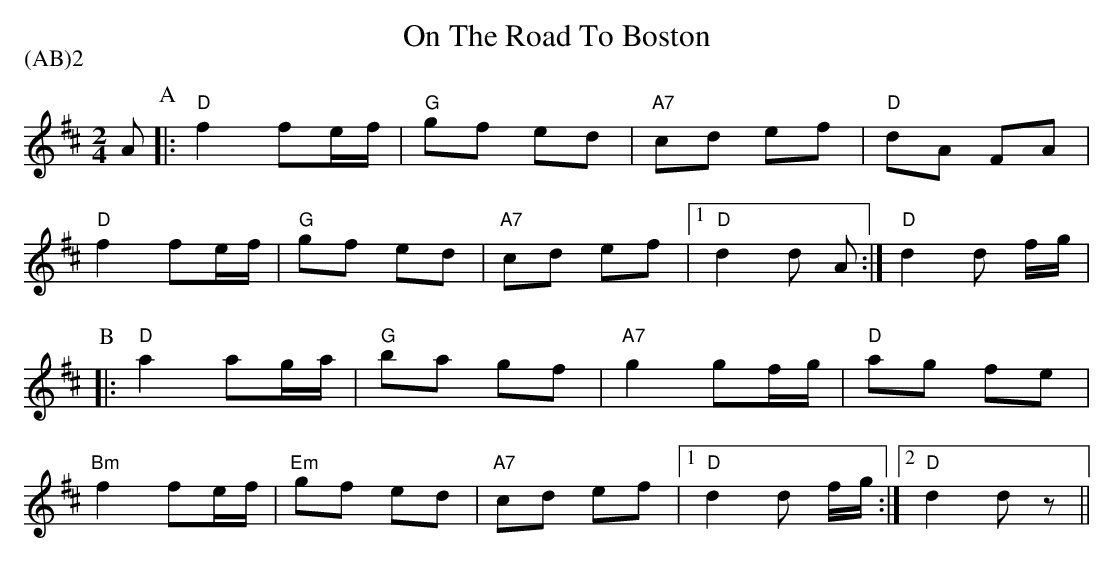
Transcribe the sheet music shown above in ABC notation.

X:1
T:On The Road To Boston
P:(AB)2
M:2/4
L:1/8
K:D
A \
P:A
|: "D" f2 fe/f/ | "G" gf ed | "A7" cd ef | "D" dA FA |
"D" f2 fe/f/ | "G" gf ed | "A7" cd ef |1 "D" d2 d A  :| "D" d2 d  f/g/ |
P:B
|: "D" a2 ag/a/ | "G" ba gf | "A7" g2 gf/g/ | "D" ag fe |
"Bm" f2 fe/f/ | "Em" gf ed | "A7" cd ef |1 "D" d2 d f/g/ :|2 "D" d2 d z ||
